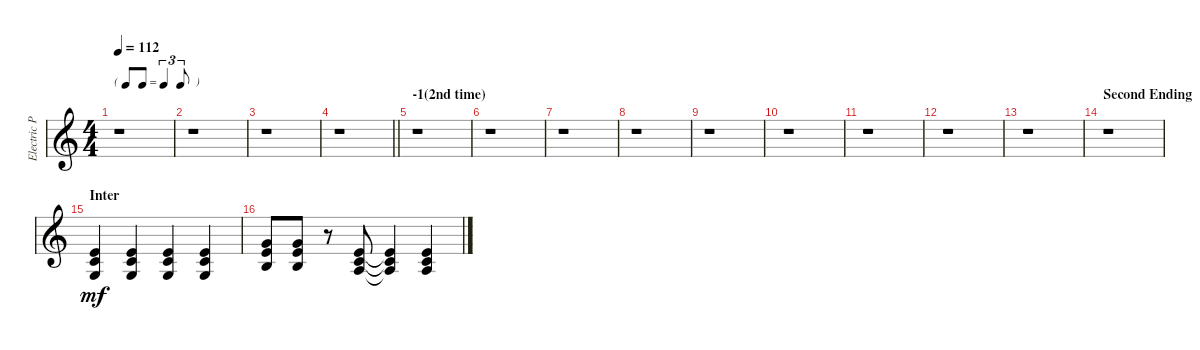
\track ("Electric Piano (Staff 1)" "Electric P") {instrument electricgrandpiano}
\staff {score}
\tuning (E4 B3 G3 D3 A2 E2 B1) {hide}
\ts (4 4)
\tf triplet8th
\tempo 112
\clef g2
\ks c
r.1{dy mf} |
r.1 |
r.1 |
\barLineRight lightlight
r.1 |
\section ("" "-1(2nd time)")
r.1 |
r.1 |
r.1 |
r.1 |
r.1 |
r.1 |
r.1 |
r.1 |
r.1 |
\section ("" "Second Ending")
r.1 |
\section ("" "Inter")
(0.1 1.2 0.3).4 (0.1 1.2 0.3).4 (0.1 1.2 0.3).4 (0.1 1.2 0.3).4 |
(3.1 5.2 4.3).8 (3.1 5.2 4.3).8 r.8 (0.1 1.2 2.3).8 (0.1{t} 1.2{t} 2.3{t}).4 (0.1 1.2 2.3).4
